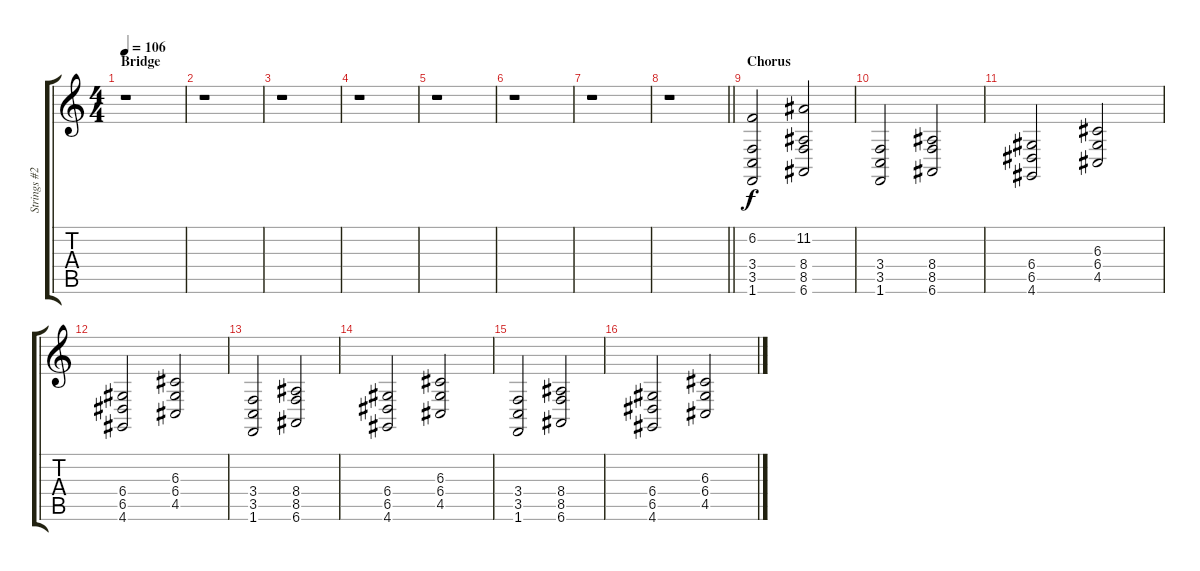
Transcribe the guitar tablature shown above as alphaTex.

\track ("Strings #2" "Strings #2") {instrument pad2warm}
\staff {score tabs}
\tuning (E4 B3 G3 D3 A2 E2) {hide}
\ts (4 4)
\section ("" "Bridge")
\tempo 106
\clef g2
\ks c
r.1{dy f} |
r.1 |
r.1 |
r.1 |
r.1 |
r.1 |
r.1 |
\barLineRight lightlight
r.1 |
\section ("" "Chorus")
(6.2 3.4 3.5 1.6).2 (11.2 8.4 8.5 6.6).2 |
(3.4 3.5 1.6).2 (8.4 8.5 6.6).2 |
(6.4 6.5 4.6).2 (6.3 6.4 4.5).2 |
(6.4 6.5 4.6).2 (6.3 6.4 4.5).2 |
(3.4 3.5 1.6).2 (8.4 8.5 6.6).2 |
(6.4 6.5 4.6).2 (6.3 6.4 4.5).2 |
(3.4 3.5 1.6).2 (8.4 8.5 6.6).2 |
(6.4 6.5 4.6).2 (6.3 6.4 4.5).2
